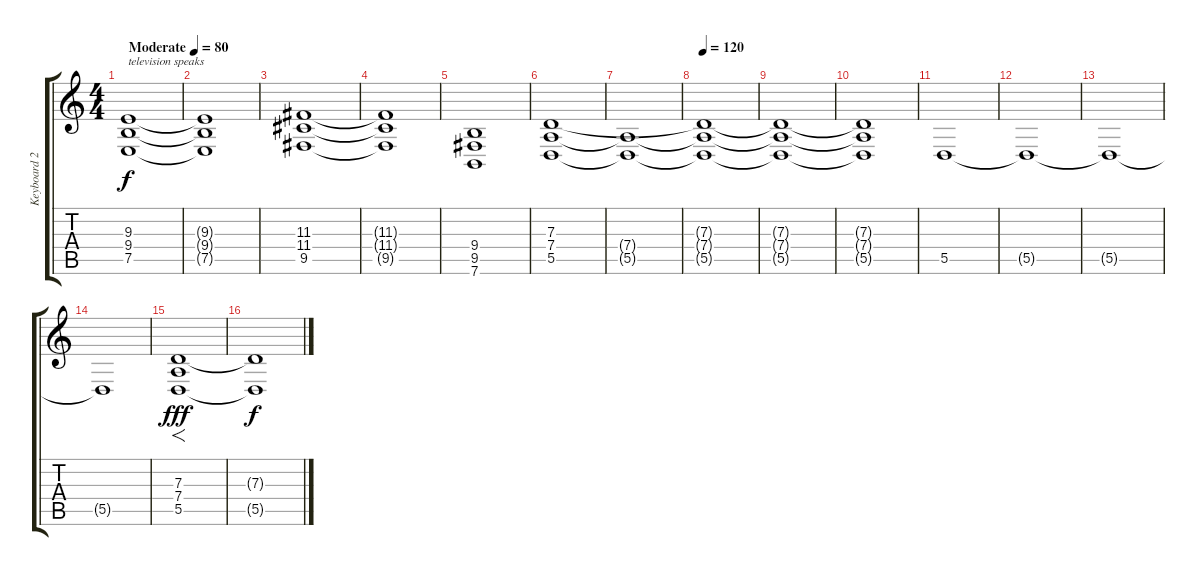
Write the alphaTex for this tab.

\track ("Keyboard 2" "Keyboard 2") {instrument pad2warm}
\staff {score tabs}
\tuning (E4 B3 G3 D3 A2 E2) {hide}
\ts (4 4)
\tempo (80 "Moderate")
\clef g2
\ks c
(9.3 9.4 7.5).1{txt "television speaks" dy f instrument pad2warm} |
(9.3{t} 9.4{t} 7.5{t}).1 |
(11.3 11.4 9.5).1 |
(11.3{t} 11.4{t} 9.5{t}).1 |
(9.4 9.5 7.6).1 |
(7.3 7.4 5.5).1{volume 2} |
(7.4{t} 5.5{t}).1 |
\tempo 120
(7.3{t} 7.4{t} 5.5{t}).1 |
(7.3{t} 7.4{t} 5.5{t}).1 |
(7.3{t} 7.4{t} 5.5{t}).1 |
5.5.1 |
5.5{t}.1 |
5.5{t}.1 |
5.5{t}.1 |
(7.3 7.4 5.5).1{f dy fff volume 9} |
(7.3{t} 5.5{t}).1{dy f}
